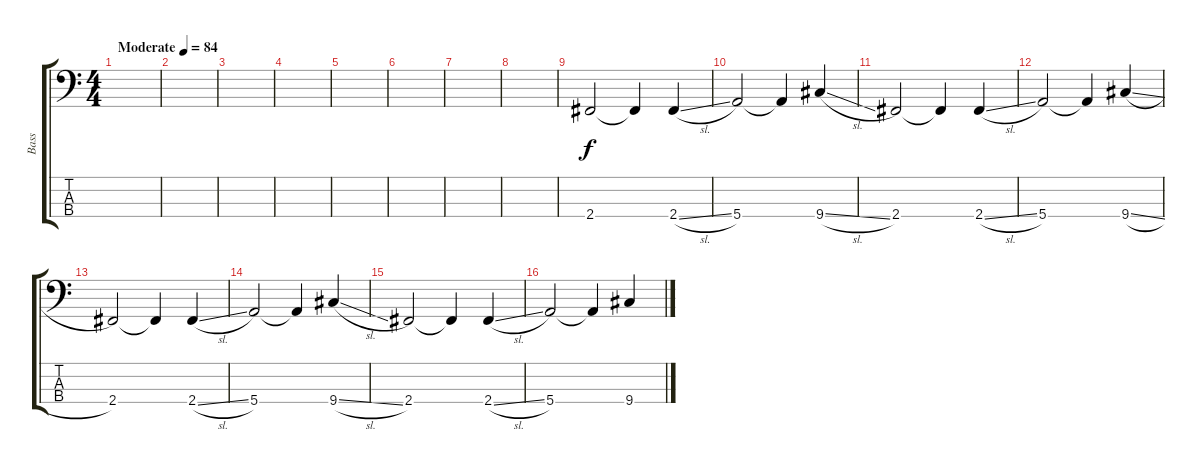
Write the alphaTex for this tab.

\track ("Bass" "Bass") {solo instrument electricbasspick}
\staff {score tabs}
\tuning (G2 D2 A1 E1) {hide}
\ts (4 4)
\tempo (84 "Moderate")
\clef f4
\ks c
|
|
|
|
|
|
|
|
2.4.2 2.4{t}.4 2.4{sl}.4 |
5.4.2 5.4{t}.4 9.4{sl}.4 |
2.4.2 2.4{t}.4 2.4{sl}.4 |
5.4.2 5.4{t}.4 9.4{sl}.4 |
2.4.2 2.4{t}.4 2.4{sl}.4 |
5.4.2 5.4{t}.4 9.4{sl}.4 |
2.4.2 2.4{t}.4 2.4{sl}.4 |
5.4.2 5.4{t}.4 9.4{sl}.4
